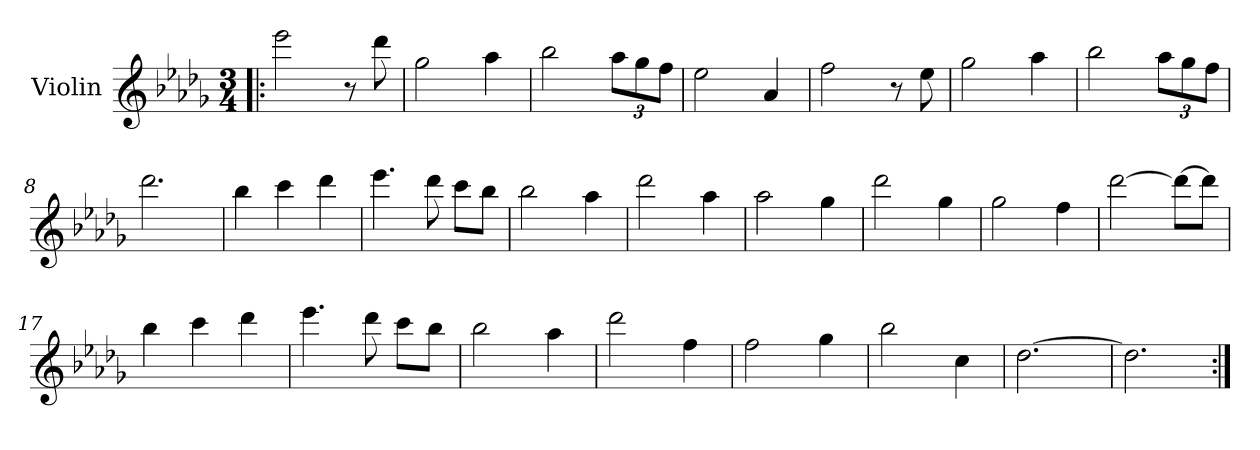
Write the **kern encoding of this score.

**kern
*part1
*staff1
*I"Violin
*I'Vln
*k[b-e-a-d-g-]
*D-:
*M3/4
=1!|:
2eee-\
8r
8ddd-\
=2
2gg-\
4aa-\
=3
2bb-\
*Xbrackettup
12aa-\L
12gg-\
12ff\J
=4
2ee-\
4a-/
!!LO:LB:g=z
=5
2ff\
8r
8ee-\
=6
2gg-\
4aa-\
=7
2bb-\
12aa-\L
12gg-\
12ff\J
=8
2.ddd-\
!!LO:LB:g=z
=9
4bb-\
4ccc\
4ddd-\
=10
4.eee-\
8ddd-\
8ccc\L
8bb-\J
=11
2bb-\
4aa-\
=12
2ddd-\
4aa-\
!!LO:LB:g=z
=13
2aa-\
4gg-\
=14
2ddd-\
4gg-\
=15
2gg-\
4ff\
=16
[2ddd-\
8ddd-\L_
8ddd-\J]
!!LO:LB:g=z
=17
4bb-\
4ccc\
4ddd-\
=18
4.eee-\
8ddd-\
8ccc\L
8bb-\J
=19
2bb-\
4aa-\
=20
2ddd-\
4ff\
!!LO:LB:g=z
=21
2ff\
4gg-\
=22
2bb-\
4cc\
=23
[2.dd-\
=24
2.dd-\]
=:|!
*-
